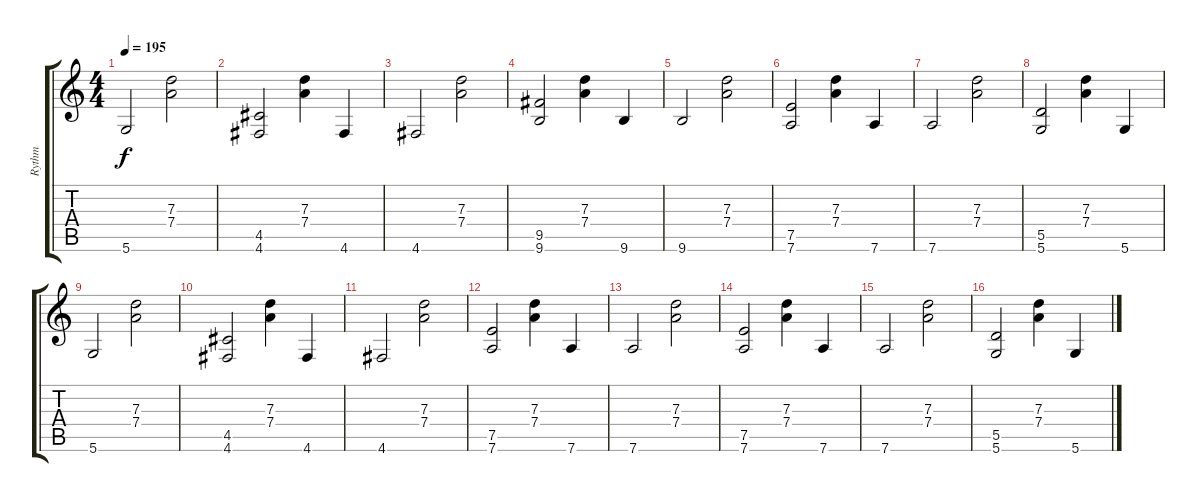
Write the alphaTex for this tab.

\track ("Rythm" "Rythm") {instrument distortionguitar}
\staff {score tabs}
\tuning (E4 B3 G3 D3 A2 D2) {hide}
\ts (4 4)
\tempo 195
\clef g2
\ks c
5.6.2{dy f} (7.3 7.4).2 |
(4.5 4.6).2{instrument electricguitarjazz} (7.3 7.4).4 4.6.4 |
4.6.2 (7.3 7.4).2 |
(9.5 9.6).2{instrument electricguitarjazz} (7.3 7.4).4 9.6.4 |
9.6.2 (7.3 7.4).2 |
(7.5 7.6).2{instrument electricguitarjazz} (7.3 7.4).4 7.6.4 |
7.6.2 (7.3 7.4).2 |
(5.5 5.6).2{instrument electricguitarjazz} (7.3 7.4).4 5.6.4 |
5.6.2 (7.3 7.4).2 |
(4.5 4.6).2{instrument electricguitarjazz} (7.3 7.4).4 4.6.4 |
4.6.2 (7.3 7.4).2 |
(7.5 7.6).2{instrument electricguitarjazz} (7.3 7.4).4 7.6.4 |
7.6.2 (7.3 7.4).2 |
(7.5 7.6).2{instrument electricguitarjazz} (7.3 7.4).4 7.6.4 |
7.6.2 (7.3 7.4).2 |
(5.5 5.6).2{instrument electricguitarjazz} (7.3 7.4).4 5.6.4
